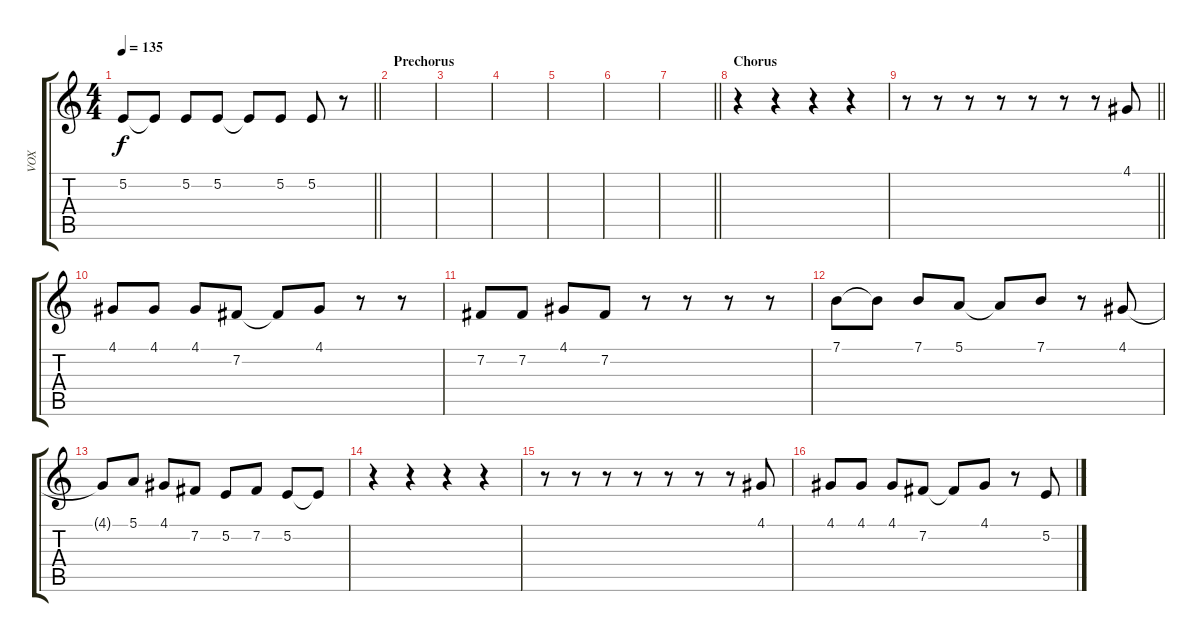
\track ("VOX" "VOX") {instrument tenorsax}
\staff {score tabs}
\tuning (E4 B3 G3 D3 A2 E2) {hide}
\ts (4 4)
\tempo 135
\clef g2
\barLineRight lightlight
\ks c
5.2.8{dy f} 5.2{t}.8 5.2.8 5.2.8 5.2{t}.8 5.2.8 5.2.8 r.8 |
\section ("" "Prechorus")
|
|
|
|
|
\barLineRight lightlight
|
\section ("" "Chorus")
r.4 r.4 r.4 r.4 |
\barLineRight lightlight
r.8 r.8 r.8 r.8 r.8 r.8 r.8 4.1.8 |
4.1.8 4.1.8 4.1.8 7.2.8 7.2{t}.8 4.1.8 r.8 r.8 |
7.2.8 7.2.8 4.1.8 7.2.8 r.8 r.8 r.8 r.8 |
7.1.8 7.1{t}.8 7.1.8 5.1.8 5.1{t}.8 7.1.8 r.8 4.1.8 |
4.1{t}.8 5.1.8 4.1.8 7.2.8 5.2.8 7.2.8 5.2.8 5.2{t}.8 |
r.4 r.4 r.4 r.4 |
r.8 r.8 r.8 r.8 r.8 r.8 r.8 4.1.8 |
4.1.8 4.1.8 4.1.8 7.2.8 7.2{t}.8 4.1.8 r.8 5.2.8
